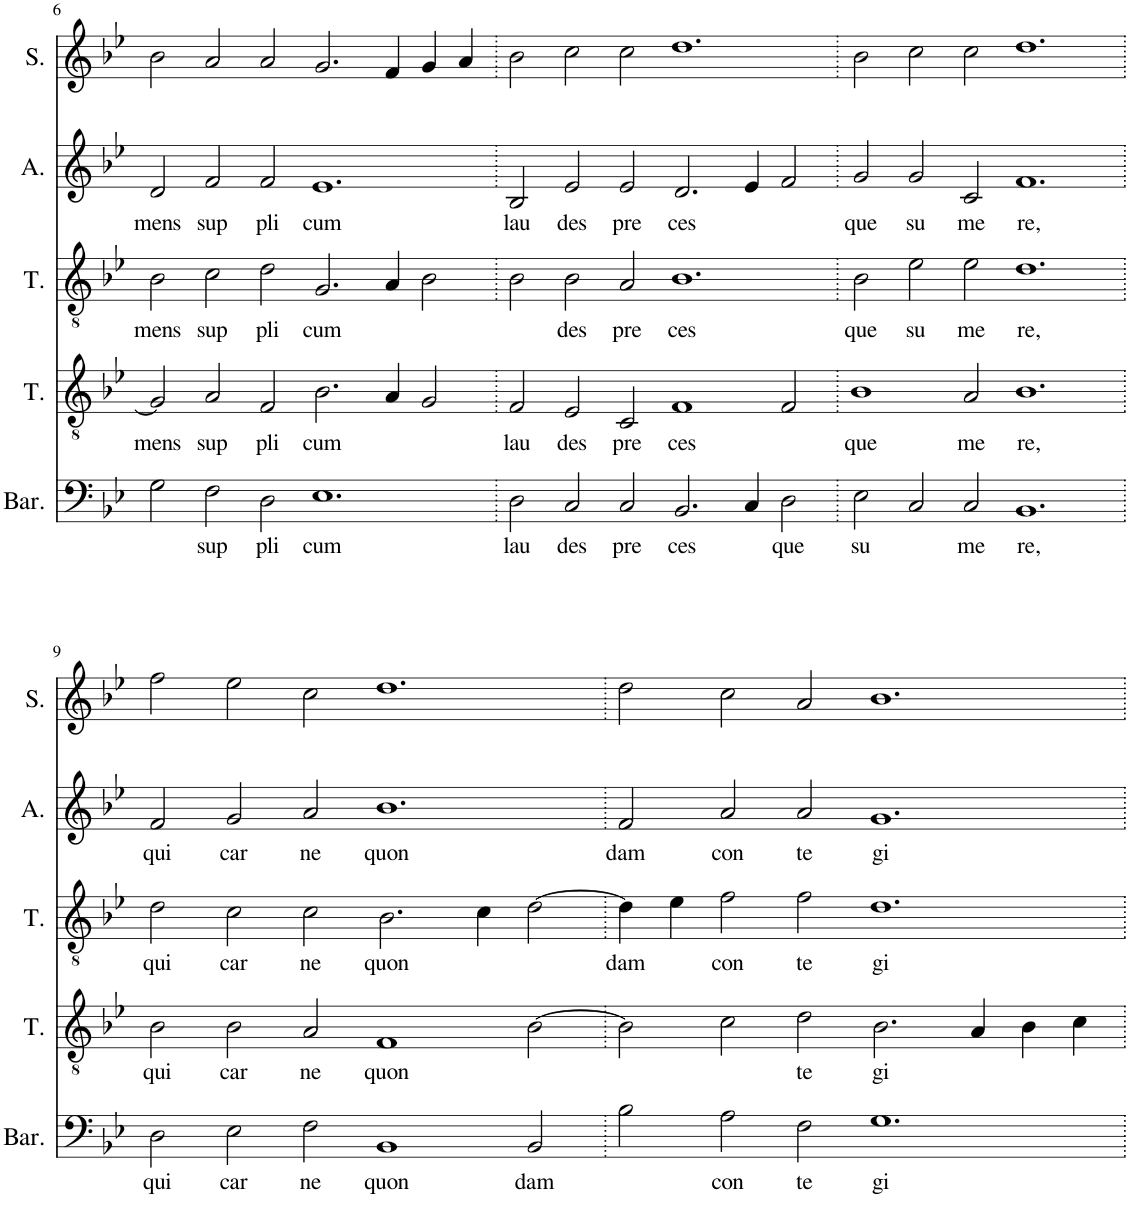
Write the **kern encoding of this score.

**kern	**text	**kern	**text	**kern	**text	**kern	**text	**kern
*part5	*part5	*part4	*part4	*part3	*part3	*part2	*part2	*part1
*staff5	*staff5	*staff4	*staff4	*staff3	*staff3	*staff2	*staff2	*staff1
*I"Baritone	*	*I"Tenor	*	*I"Tenor	*	*I"Alto	*	*I"Soprano
*I'Bar.	*	*I'T.	*	*I'T.	*	*I'A.	*	*I'S.
!!LO:PB:g=z
*clefF4	*	*clefGv2	*	*clefGv2	*	*clefG2	*	*clefG2
*k[b-e-]	*	*k[b-e-]	*	*k[b-e-]	*	*k[b-e-]	*	*k[b-e-]
*M6/2	*	*M6/2	*	*M6/2	*	*M6/2	*	*M6/2
=6	=6	=6	=6	=6	=6	=6	=6	=6
!	!	!	!LO:LY:b	!	!LO:LY:b	!	!LO:LY:b	!
2G\	.	2G/]	mens	2B-\	mens	2d/	mens	2b-\
!	!LO:LY:b	!	!LO:LY:b	!	!LO:LY:b	!	!LO:LY:b	!
2F\	sup	2A/	sup	2c\	sup	2f/	sup	2a/
!	!LO:LY:b	!	!LO:LY:b	!	!LO:LY:b	!	!LO:LY:b	!
2D\	pli	2F/	pli	2d\	pli	2f/	pli	2a/
!	!LO:LY:b	!	!LO:LY:b	!	!LO:LY:b	!	!LO:LY:b	!
1.E-	cum	2.B-\	cum	2.G/	cum	1.e-	cum	2.g/
.	.	4A/	.	4A/	.	.	.	4f/
.	.	2G/	.	2B-\	.	.	.	4g/
.	.	.	.	.	.	.	.	4a/
=7.	=7.	=7.	=7.	=7.	=7.	=7.	=7.	=7.
!	!LO:LY:b	!	!LO:LY:b	!	!	!	!LO:LY:b	!
2D\	lau	2F/	lau	2B-\	.	2B-/	lau	2b-\
!	!LO:LY:b	!	!LO:LY:b	!	!LO:LY:b	!	!LO:LY:b	!
2C/	des	2E-/	des	2B-\	des	2e-/	des	2cc\
!	!LO:LY:b	!	!LO:LY:b	!	!LO:LY:b	!	!LO:LY:b	!
2C/	pre	2C/	pre	2A/	pre	2e-/	pre	2cc\
!	!LO:LY:b	!	!LO:LY:b	!	!LO:LY:b	!	!LO:LY:b	!
2.BB-/	ces	1F	ces	1.B-	ces	2.d/	ces	1.dd
4C/	.	.	.	.	.	4e-/	.	.
!	!LO:LY:b	!	!	!	!	!	!	!
2D\	que	2F/	.	.	.	2f/	.	.
=8.	=8.	=8.	=8.	=8.	=8.	=8.	=8.	=8.
!	!LO:LY:b	!	!LO:LY:b	!	!LO:LY:b	!	!LO:LY:b	!
2E-\	su	1B-	que	2B-\	que	2g/	que	2b-\
!	!	!	!	!	!LO:LY:b	!	!LO:LY:b	!
2C/	.	.	.	2e-\	su	2g/	su	2cc\
!	!LO:LY:b	!	!LO:LY:b	!	!LO:LY:b	!	!LO:LY:b	!
2C/	me	2A/	me	2e-\	me	2c/	me	2cc\
!	!LO:LY:b	!	!LO:LY:b	!	!LO:LY:b	!	!LO:LY:b	!
1.BB-	re,	1.B-	re,	1.d	re,	1.f	re,	1.dd
!!LO:LB:g=z
=9.	=9.	=9.	=9.	=9.	=9.	=9.	=9.	=9.
!	!LO:LY:b	!	!LO:LY:b	!	!LO:LY:b	!	!LO:LY:b	!
2D\	qui	2B-\	qui	2d\	qui	2f/	qui	2ff\
!	!LO:LY:b	!	!LO:LY:b	!	!LO:LY:b	!	!LO:LY:b	!
2E-\	car	2B-\	car	2c\	car	2g/	car	2ee-\
!	!LO:LY:b	!	!LO:LY:b	!	!LO:LY:b	!	!LO:LY:b	!
2F\	ne	2A/	ne	2c\	ne	2a/	ne	2cc\
!	!LO:LY:b	!	!LO:LY:b	!	!LO:LY:b	!	!LO:LY:b	!
1BB-	quon	1F	quon	2.B-\	quon	1.b-	quon	1.dd
.	.	.	.	4c\	.	.	.	.
!	!LO:LY:b	!	!	!	!	!	!	!
2BB-/	dam	[2B-\	.	[2d\	.	.	.	.
=10.	=10.	=10.	=10.	=10.	=10.	=10.	=10.	=10.
!	!	!	!	!	!LO:LY:b	!	!LO:LY:b	!
2B-\	.	2B-\]	.	4d\]	dam	2f/	dam	2dd\
.	.	.	.	4e-\	.	.	.	.
!	!LO:LY:b	!	!	!	!LO:LY:b	!	!LO:LY:b	!
2A\	con	2c\	.	2f\	con	2a/	con	2cc\
!	!LO:LY:b	!	!LO:LY:b	!	!LO:LY:b	!	!LO:LY:b	!
2F\	te	2d\	te	2f\	te	2a/	te	2a/
!	!LO:LY:b	!	!LO:LY:b	!	!LO:LY:b	!	!LO:LY:b	!
1.G	gi	2.B-\	gi	1.d	gi	1.g	gi	1.b-
.	.	4A/	.	.	.	.	.	.
.	.	4B-\	.	.	.	.	.	.
.	.	4c\	.	.	.	.	.	.
=.	=.	=.	=.	=.	=.	=.	=.	=.
*-	*-	*-	*-	*-	*-	*-	*-	*-
